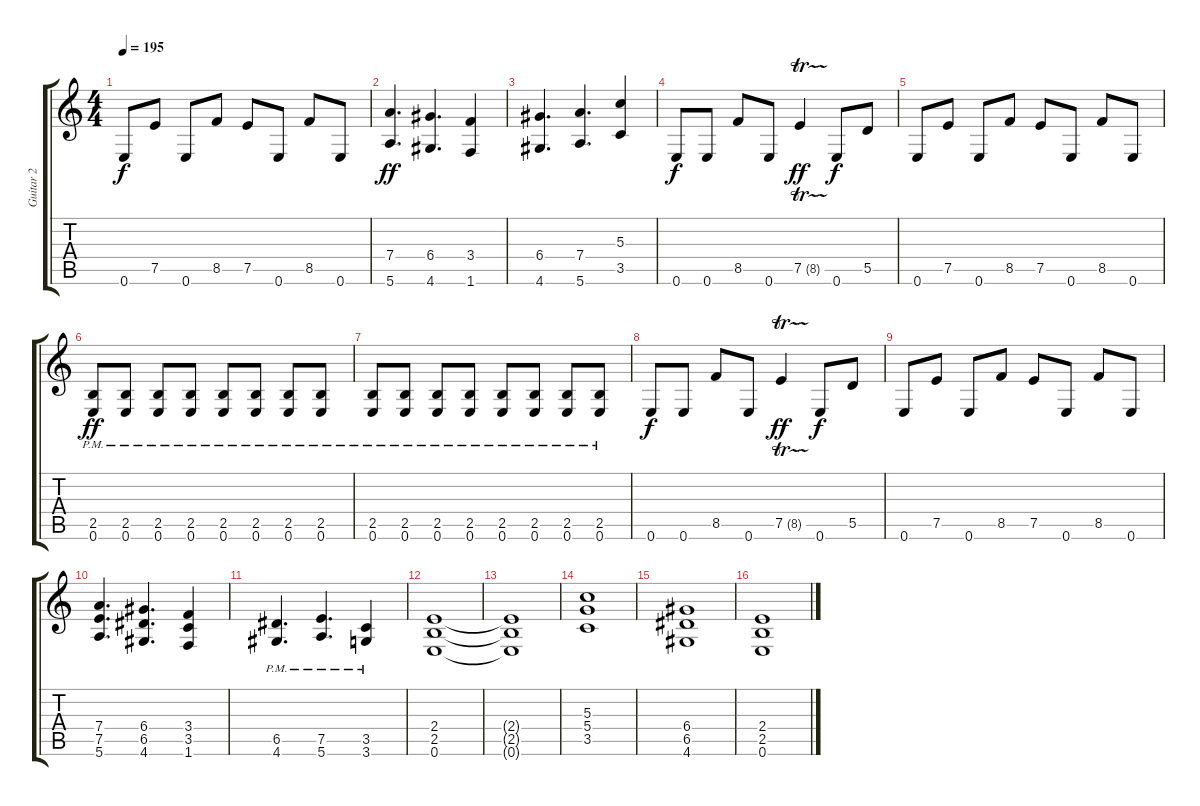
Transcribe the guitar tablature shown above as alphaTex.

\track ("Guitar 2" "Guitar 2") {instrument distortionguitar bank 255}
\staff {score tabs}
\tuning (E4 B3 G3 D3 A2 E2) {hide}
\ts (4 4)
\tempo 195
\clef g2
\ks c
0.6.8{dy f} 7.5.8 0.6.8 8.5.8 7.5.8 0.6.8 8.5.8 0.6.8 |
(7.4 5.6).4{d dy ff} (6.4 4.6).4{d} (3.4 1.6).4 |
(6.4 4.6).4{d} (7.4 5.6).4{d} (5.3 3.5).4 |
0.6.8{dy f} 0.6.8 8.5.8 0.6.8 7.5{tr (8 16)}.4{dy ff} 0.6.8{dy f} 5.5.8 |
0.6.8 7.5.8 0.6.8 8.5.8 7.5.8 0.6.8 8.5.8 0.6.8 |
(2.5 0.6{pm}).8{dy ff} (2.5 0.6{pm}).8 (2.5 0.6{pm}).8 (2.5 0.6{pm}).8 (2.5 0.6{pm}).8 (2.5 0.6{pm}).8 (2.5 0.6{pm}).8 (2.5 0.6{pm}).8 |
(2.5 0.6{pm}).8 (2.5 0.6{pm}).8 (2.5 0.6{pm}).8 (2.5 0.6{pm}).8 (2.5 0.6{pm}).8 (2.5 0.6{pm}).8 (2.5 0.6{pm}).8 (2.5 0.6{pm}).8 |
0.6.8{dy f} 0.6.8 8.5.8 0.6.8 7.5{tr (8 16)}.4{dy ff} 0.6.8{dy f} 5.5.8 |
0.6.8 7.5.8 0.6.8 8.5.8 7.5.8 0.6.8 8.5.8 0.6.8 |
(7.4 7.5 5.6).4{d} (6.4 6.5 4.6).4{d} (3.4 3.5 1.6).4 |
(6.5{pm} 4.6).4{d} (7.5 5.6{pm}).4{d} (3.5 3.6{pm}).4 |
(2.4 2.5 0.6).1 |
(2.4{t} 2.5{t} 0.6{t}).1 |
(5.3 5.4 3.5).1 |
(6.4 6.5 4.6).1 |
(2.4 2.5 0.6).1
